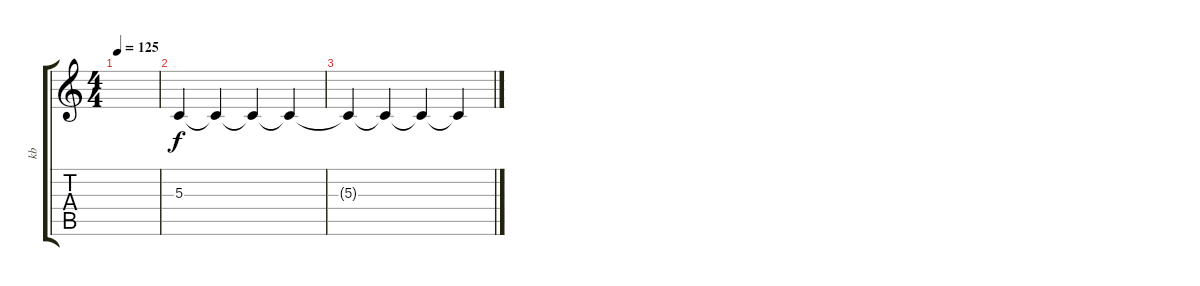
\track ("kb" "kb") {instrument lead1square}
\staff {score tabs}
\tuning (E4 B3 G3 D3 A2 E2) {hide}
\ts (4 4)
\tempo 125
\clef g2
\ks c
|
5.3.4{volume 6} 5.3{t}.4{volume 7} 5.3{t}.4{volume 5} 5.3{t}.4{volume 4} |
5.3{t}.4{volume 3} 5.3{t}.4{volume 3} 5.3{t}.4{volume 2} 5.3{t}.4{volume 1}
